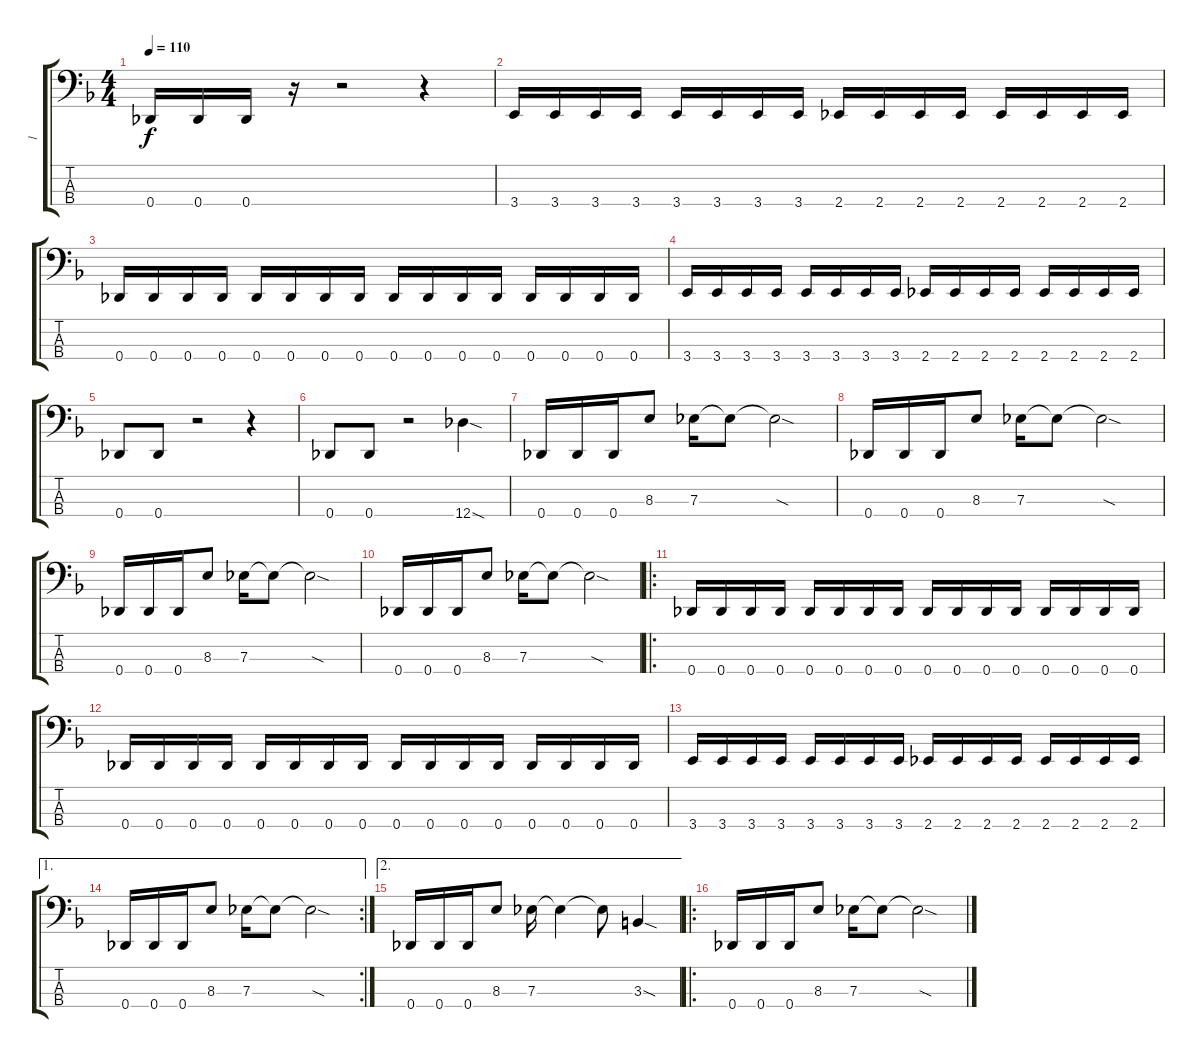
\track ("1" "1") {instrument electricbasspick}
\staff {score tabs}
\tuning (Gb2 Db2 Ab1 Db1) {hide}
\ts (4 4)
\tempo 110
\clef f4
\ks f
0.4.16{dy f instrument electricbasspick} 0.4.16 0.4.16 r.16 r.2 r.4 |
3.4.16 3.4.16 3.4.16 3.4.16 3.4.16 3.4.16 3.4.16 3.4.16 2.4.16 2.4.16 2.4.16 2.4.16 2.4.16 2.4.16 2.4.16 2.4.16 |
0.4.16 0.4.16 0.4.16 0.4.16 0.4.16 0.4.16 0.4.16 0.4.16 0.4.16 0.4.16 0.4.16 0.4.16 0.4.16 0.4.16 0.4.16 0.4.16 |
3.4.16 3.4.16 3.4.16 3.4.16 3.4.16 3.4.16 3.4.16 3.4.16 2.4.16 2.4.16 2.4.16 2.4.16 2.4.16 2.4.16 2.4.16 2.4.16 |
0.4.8 0.4.8 r.2 r.4 |
0.4.8 0.4.8 r.2 12.4{sod}.4 |
0.4.16 0.4.16 0.4.16 8.3.8 7.3.16 7.3{t}.8 7.3{sod t}.2 |
0.4.16 0.4.16 0.4.16 8.3.8 7.3.16 7.3{t}.8 7.3{sod t}.2 |
0.4.16 0.4.16 0.4.16 8.3.8 7.3.16 7.3{t}.8 7.3{sod t}.2 |
0.4.16 0.4.16 0.4.16 8.3.8 7.3.16 7.3{t}.8 7.3{sod t}.2 |
\ro
0.4.16 0.4.16 0.4.16 0.4.16 0.4.16 0.4.16 0.4.16 0.4.16 0.4.16 0.4.16 0.4.16 0.4.16 0.4.16 0.4.16 0.4.16 0.4.16 |
0.4.16 0.4.16 0.4.16 0.4.16 0.4.16 0.4.16 0.4.16 0.4.16 0.4.16 0.4.16 0.4.16 0.4.16 0.4.16 0.4.16 0.4.16 0.4.16 |
3.4.16 3.4.16 3.4.16 3.4.16 3.4.16 3.4.16 3.4.16 3.4.16 2.4.16 2.4.16 2.4.16 2.4.16 2.4.16 2.4.16 2.4.16 2.4.16 |
\ae 1
\rc 2
0.4.16 0.4.16 0.4.16 8.3.8 7.3.16 7.3{t}.8 7.3{sod t}.2 |
\ae 2
0.4.16 0.4.16 0.4.16 8.3.8 7.3.16 7.3{t}.4 7.3{t}.8 3.3{sod}.4 |
\ro
0.4.16 0.4.16 0.4.16 8.3.8 7.3.16 7.3{t}.8 7.3{sod t}.2
